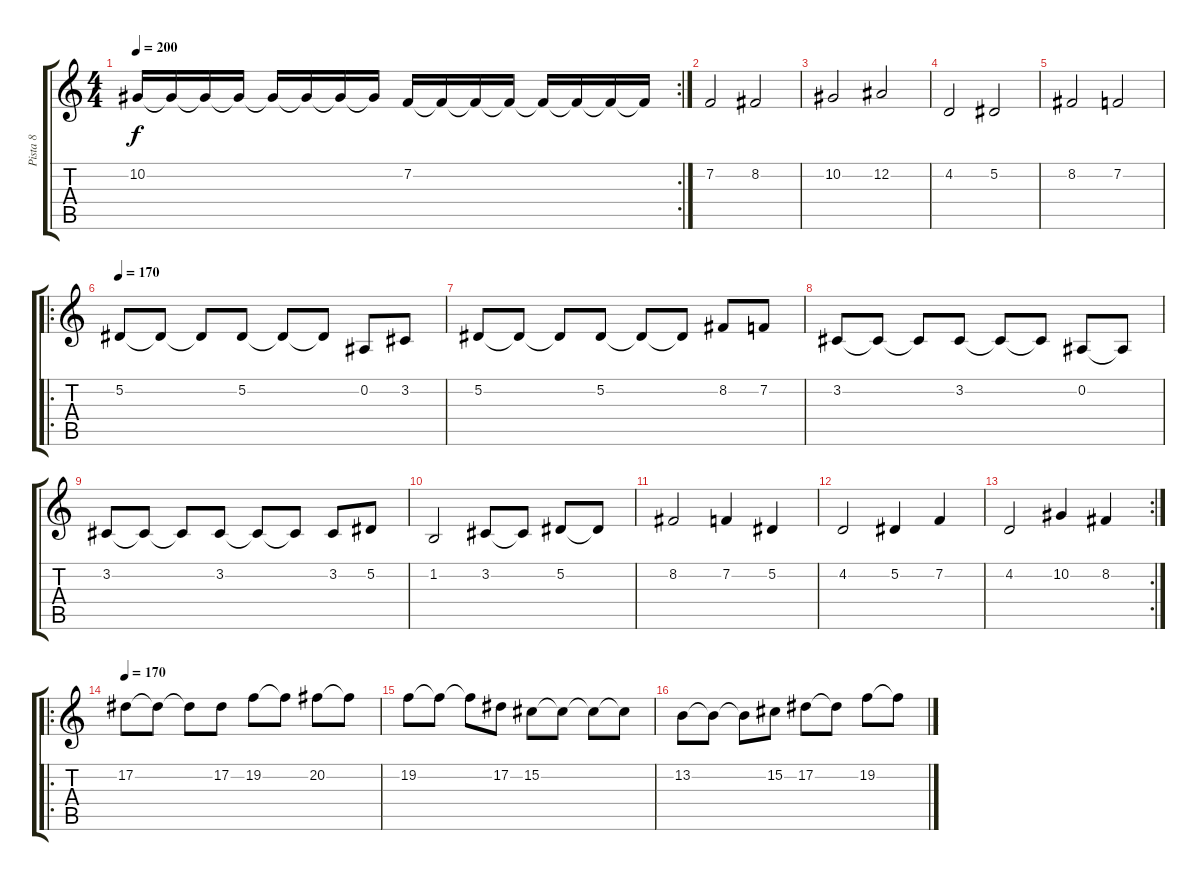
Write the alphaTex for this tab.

\track ("Pista 8" "Pista 8") {instrument englishhorn}
\staff {score tabs}
\tuning (Eb4 Bb3 Gb3 Db3 Ab2 Eb2) {hide}
\rc 2
\ts (4 4)
\tempo 200
\clef g2
\ks c
10.2.16{dy f} 10.2{t}.16 10.2{t}.16 10.2{t}.16 10.2{t}.16 10.2{t}.16 10.2{t}.16 10.2{t}.16 7.2.16 7.2{t}.16 7.2{t}.16 7.2{t}.16 7.2{t}.16 7.2{t}.16 7.2{t}.16 7.2{t}.16 |
7.2.2 8.2.2 |
10.2.2 12.2.2 |
4.2.2 5.2.2 |
8.2.2 7.2.2 |
\ro
\tempo 170
5.2.8 5.2{t}.8 5.2{t}.8 5.2.8 5.2{t}.8 5.2{t}.8 0.2.8 3.2.8 |
5.2.8 5.2{t}.8 5.2{t}.8 5.2.8 5.2{t}.8 5.2{t}.8 8.2.8 7.2.8 |
3.2.8 3.2{t}.8 3.2{t}.8 3.2.8 3.2{t}.8 3.2{t}.8 0.2.8 0.2{t}.8 |
3.2.8 3.2{t}.8 3.2{t}.8 3.2.8 3.2{t}.8 3.2{t}.8 3.2.8 5.2.8 |
1.2.2 3.2.8 3.2{t}.8 5.2.8 5.2{t}.8 |
8.2.2 7.2.4 5.2.4 |
4.2.2 5.2.4 7.2.4 |
\rc 2
4.2.2 10.2.4 8.2.4 |
\ro
\tempo 170
17.2.8 17.2{t}.8 17.2{t}.8 17.2.8 19.2.8 19.2{t}.8 20.2.8 20.2{t}.8 |
19.2.8 19.2{t}.8 19.2{t}.8 17.2.8 15.2.8 15.2{t}.8 15.2{t}.8 15.2{t}.8 |
13.2.8 13.2{t}.8 13.2{t}.8 15.2.8 17.2.8 17.2{t}.8 19.2.8 19.2{t}.8
